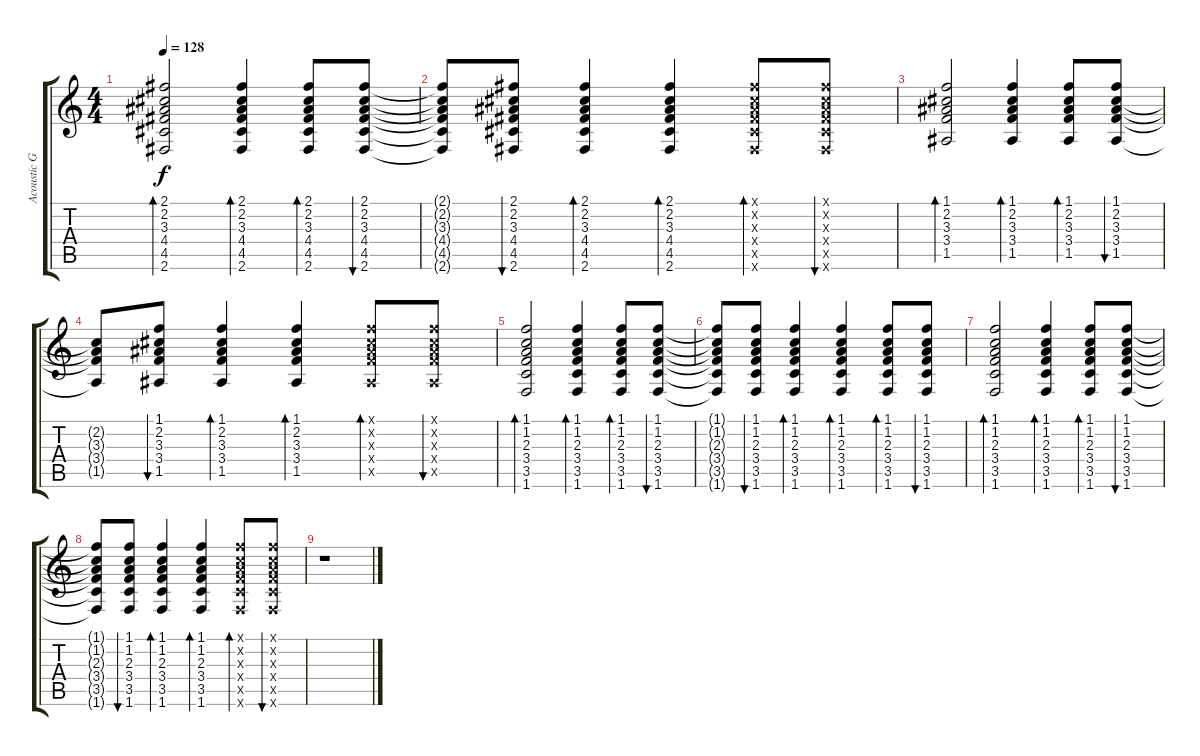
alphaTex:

\track ("Acoustic Guitar 1" "Acoustic G") {instrument acousticguitarsteel}
\staff {score tabs}
\tuning (E4 B3 G3 D3 A2 E2) {hide}
\ts (4 4)
\tempo 128
\clef g2
\ks c
(2.1 2.2 3.3 4.4 4.5 2.6).2{bd 60 dy f} (2.1 2.2 3.3 4.4 4.5 2.6).4{bd 60} (2.1 2.2 3.3 4.4 4.5 2.6).8{bd 60} (2.1 2.2 3.3 4.4 4.5 2.6).8{bu 60} |
(2.1{t} 2.2{t} 3.3{t} 4.4{t} 4.5{t} 2.6{t}).8 (2.1 2.2 3.3 4.4 4.5 2.6).8{bu 60} (2.1 2.2 3.3 4.4 4.5 2.6).4{bd 60} (2.1 2.2 3.3 4.4 4.5 2.6).4{bd 60} (2.1{x} 2.2{x} 3.3{x} 4.4{x} 4.5{x} 2.6{x}).8{bd 60} (2.1{x} 2.2{x} 3.3{x} 4.4{x} 4.5{x} 2.6{x}).8{bu 60} |
(1.1 2.2 3.3 3.4 1.5).2{bd 60} (1.1 2.2 3.3 3.4 1.5).4{bd 60} (1.1 2.2 3.3 3.4 1.5).8{bd 60} (1.1 2.2 3.3 3.4 1.5).8{bu 60} |
(2.2{t} 3.3{t} 3.4{t} 1.5{t}).8 (1.1 2.2 3.3 3.4 1.5).8{bu 60} (1.1 2.2 3.3 3.4 1.5).4{bd 60} (1.1 2.2 3.3 3.4 1.5).4{bd 60} (1.1{x} 2.2{x} 3.3{x} 3.4{x} 1.5{x}).8{bd 60} (1.1{x} 2.2{x} 3.3{x} 3.4{x} 1.5{x}).8{bu 60} |
(1.1 1.2 2.3 3.4 3.5 1.6).2{bd 60 volume 0} (1.1 1.2 2.3 3.4 3.5 1.6).4{bd 60} (1.1 1.2 2.3 3.4 3.5 1.6).8{bd 60} (1.1 1.2 2.3 3.4 3.5 1.6).8{bu 60} |
(1.1{t} 1.2{t} 2.3{t} 3.4{t} 3.5{t} 1.6{t}).8 (1.1 1.2 2.3 3.4 3.5 1.6).8{bu 60} (1.1 1.2 2.3 3.4 3.5 1.6).4{bd 60} (1.1 1.2 2.3 3.4 3.5 1.6).4{bd 60} (1.1 1.2 2.3 3.4 3.5 1.6).8{bd 60} (1.1 1.2 2.3 3.4 3.5 1.6).8{bu 60} |
(1.1 1.2 2.3 3.4 3.5 1.6).2{bd 60} (1.1 1.2 2.3 3.4 3.5 1.6).4{bd 60} (1.1 1.2 2.3 3.4 3.5 1.6).8{bd 60} (1.1 1.2 2.3 3.4 3.5 1.6).8{bu 60} |
(1.1{t} 1.2{t} 2.3{t} 3.4{t} 3.5{t} 1.6{t}).8 (1.1 1.2 2.3 3.4 3.5 1.6).8{bu 60} (1.1 1.2 2.3 3.4 3.5 1.6).4{bd 60} (1.1 1.2 2.3 3.4 3.5 1.6).4{bd 60} (1.1{x} 1.2{x} 2.3{x} 3.4{x} 3.5{x} 1.6{x}).8{bd 60} (1.1{x} 1.2{x} 2.3{x} 3.4{x} 3.5{x} 1.6{x}).8{bu 60} |
r.1
